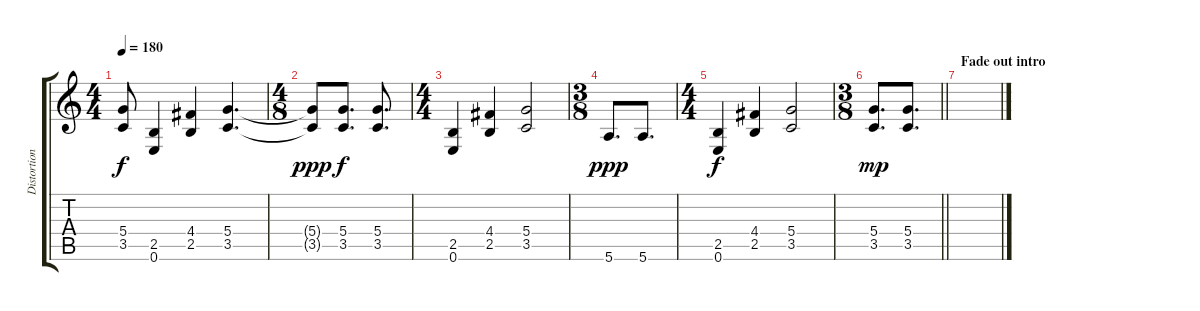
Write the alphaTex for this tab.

\track ("Distortion" "Distortion") {instrument distortionguitar}
\staff {score tabs}
\tuning (E4 B3 G3 D3 A2 E2) {hide}
\ts (4 4)
\tempo 180
\clef g2
\ks c
(5.4{t} 3.5{t}).8{dy f} (2.5 0.6).4 (4.4 2.5).4 (5.4 3.5).4{d} |
\ts (4 8)
(5.4{t} 3.5{t}).8{dy ppp} (5.4 3.5).8{d dy f} (5.4 3.5).8{d} |
\ts (4 4)
(2.5 0.6).4 (4.4 2.5).4 (5.4 3.5).2 |
\ts (3 8)
5.6.8{d dy ppp} 5.6.8{d} |
\ts (4 4)
(2.5 0.6).4{dy f} (4.4 2.5).4 (5.4 3.5).2 |
\ts (3 8)
\barLineRight lightlight
(5.4 3.5).8{d dy mp} (5.4 3.5).8{d} |
\section ("" "Fade out intro")
